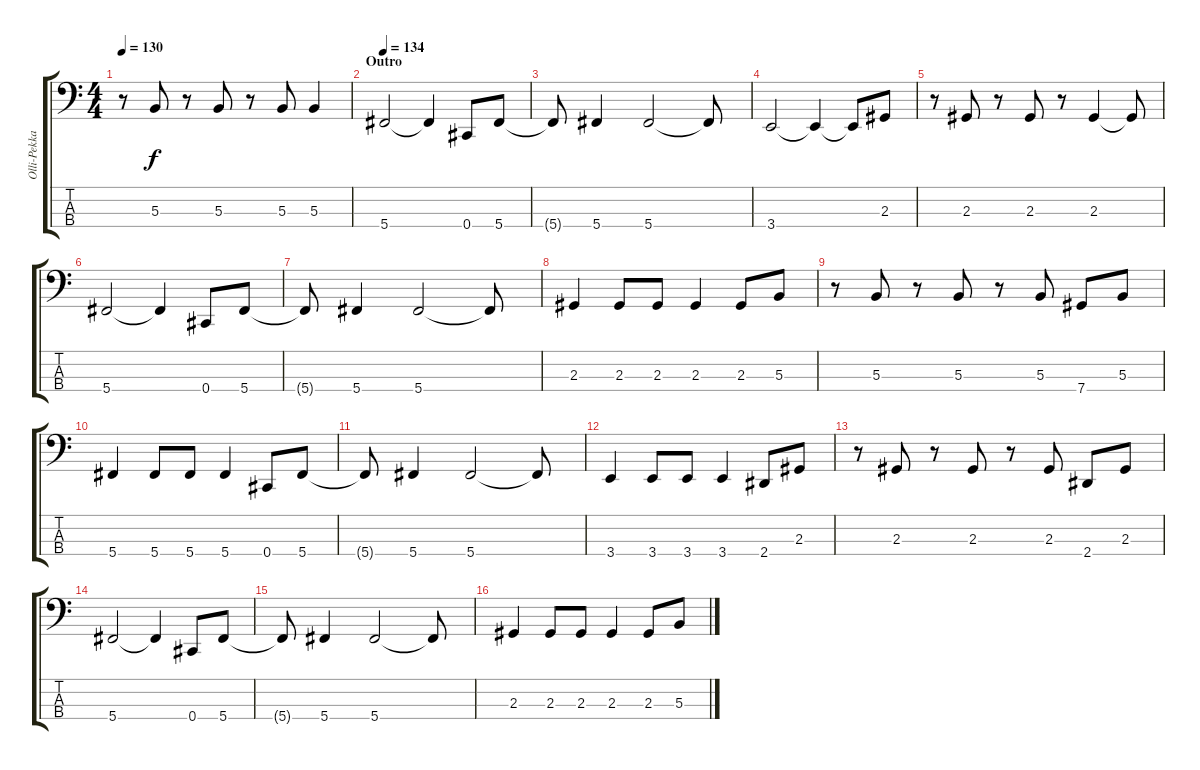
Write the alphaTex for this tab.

\track ("Olli-Pekka Laine" "Olli-Pekka") {instrument electricbassfinger}
\staff {score tabs}
\tuning (E2 B1 Gb1 Db1) {hide}
\ts (4 4)
\tempo 130
\clef f4
\ks c
r.8{dy f} 5.3.8 r.8 5.3.8 r.8 5.3.8 5.3.4 |
\section ("" "Outro")
\tempo 134
5.4.2 5.4{t}.4 0.4.8 5.4.8 |
5.4{t}.8 5.4.4 5.4.2 5.4{t}.8 |
3.4.2 3.4{t}.4 3.4{t}.8 2.3.8 |
r.8 2.3.8 r.8 2.3.8 r.8 2.3.4 2.3{t}.8 |
5.4.2 5.4{t}.4 0.4.8 5.4.8 |
5.4{t}.8 5.4.4 5.4.2 5.4{t}.8 |
2.3.4 2.3.8 2.3.8 2.3.4 2.3.8 5.3.8 |
r.8 5.3.8 r.8 5.3.8 r.8 5.3.8 7.4.8 5.3.8 |
5.4.4 5.4.8 5.4.8 5.4.4 0.4.8 5.4.8 |
5.4{t}.8 5.4.4 5.4.2 5.4{t}.8 |
3.4.4 3.4.8 3.4.8 3.4.4 2.4.8 2.3.8 |
r.8 2.3.8 r.8 2.3.8 r.8 2.3.8 2.4.8 2.3.8 |
5.4.2 5.4{t}.4 0.4.8 5.4.8 |
5.4{t}.8 5.4.4 5.4.2 5.4{t}.8 |
2.3.4 2.3.8 2.3.8 2.3.4 2.3.8 5.3.8
